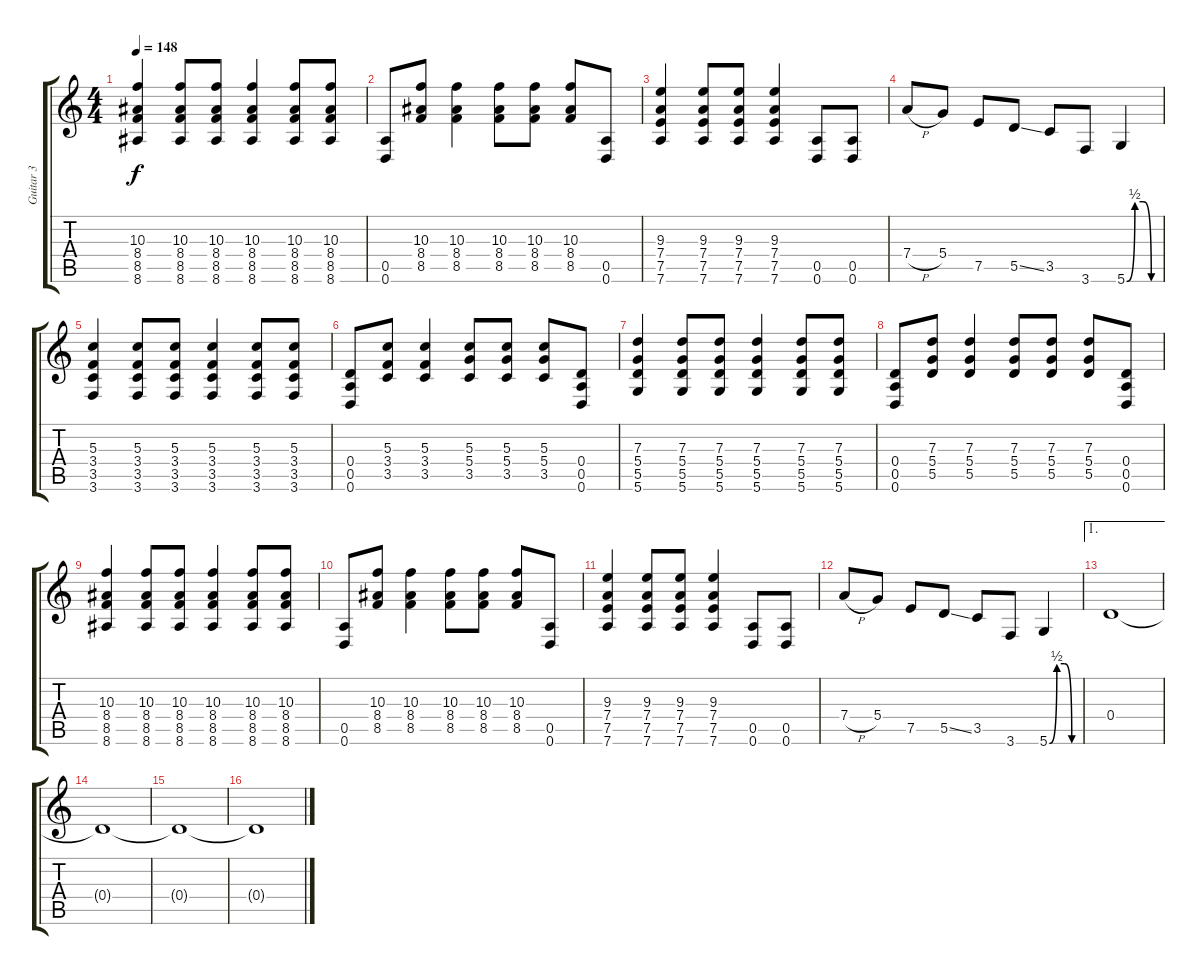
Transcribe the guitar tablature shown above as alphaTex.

\track ("Guitar 3" "Guitar 3") {instrument distortionguitar}
\staff {score tabs}
\tuning (E4 B3 G3 D3 A2 D2) {hide}
\ts (4 4)
\tempo 148
\clef g2
\ks c
(10.3 8.4 8.5 8.6).4{dy f} (10.3 8.4 8.5 8.6).8 (10.3 8.4 8.5 8.6).8 (10.3 8.4 8.5 8.6).4 (10.3 8.4 8.5 8.6).8 (10.3 8.4 8.5 8.6).8 |
(0.5 0.6).8 (10.3 8.4 8.5).8 (10.3 8.4 8.5).4 (10.3 8.4 8.5).8 (10.3 8.4 8.5).8 (10.3 8.4 8.5).8 (0.5 0.6).8 |
(9.3 7.4 7.5 7.6).4 (9.3 7.4 7.5 7.6).8 (9.3 7.4 7.5 7.6).8 (9.3 7.4 7.5 7.6).4 (0.5 0.6).8 (0.5 0.6).8 |
7.4{h}.8 5.4.8 7.5.8 5.5{ss}.8 3.5.8 3.6.8 5.6{be (custom 0 0 15 2 30 2 45 0 60 0)}.4 |
(5.3 3.4 3.5 3.6).4 (5.3 3.4 3.5 3.6).8 (5.3 3.4 3.5 3.6).8 (5.3 3.4 3.5 3.6).4 (5.3 3.4 3.5 3.6).8 (5.3 3.4 3.5 3.6).8 |
(0.4 0.5 0.6).8 (5.3 3.4 3.5).8 (5.3 3.4 3.5).4 (5.3 5.4 3.5).8 (5.3 5.4 3.5).8 (5.3 5.4 3.5).8 (0.4 0.5 0.6).8 |
(7.3 5.4 5.5 5.6).4 (7.3 5.4 5.5 5.6).8 (7.3 5.4 5.5 5.6).8 (7.3 5.4 5.5 5.6).4 (7.3 5.4 5.5 5.6).8 (7.3 5.4 5.5 5.6).8 |
(0.4 0.5 0.6).8 (7.3 5.4 5.5).8 (7.3 5.4 5.5).4 (7.3 5.4 5.5).8 (7.3 5.4 5.5).8 (7.3 5.4 5.5).8 (0.4 0.5 0.6).8 |
(10.3 8.4 8.5 8.6).4 (10.3 8.4 8.5 8.6).8 (10.3 8.4 8.5 8.6).8 (10.3 8.4 8.5 8.6).4 (10.3 8.4 8.5 8.6).8 (10.3 8.4 8.5 8.6).8 |
(0.5 0.6).8 (10.3 8.4 8.5).8 (10.3 8.4 8.5).4 (10.3 8.4 8.5).8 (10.3 8.4 8.5).8 (10.3 8.4 8.5).8 (0.5 0.6).8 |
(9.3 7.4 7.5 7.6).4 (9.3 7.4 7.5 7.6).8 (9.3 7.4 7.5 7.6).8 (9.3 7.4 7.5 7.6).4 (0.5 0.6).8 (0.5 0.6).8 |
7.4{h}.8 5.4.8 7.5.8 5.5{ss}.8 3.5.8 3.6.8 5.6{be (custom 0 0 15 2 30 2 45 0 60 0)}.4 |
\ae 1
0.4.1{volume 5} |
0.4{t}.1 |
0.4{t}.1 |
0.4{t}.1
